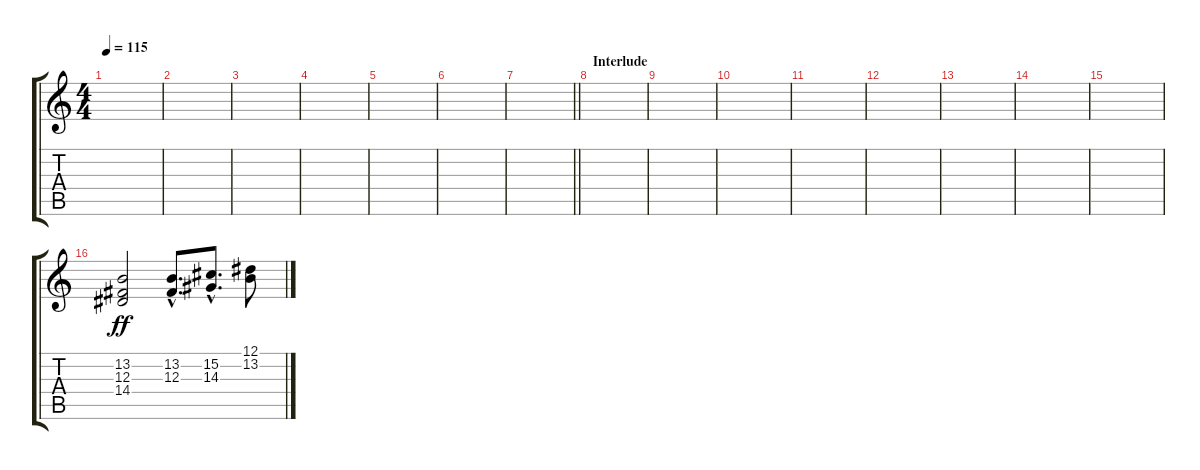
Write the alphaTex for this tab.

\track "" {instrument brightacousticpiano}
\staff {score tabs}
\tuning (Eb4 Bb3 Gb3 Db3 Ab2 Eb2) {hide}
\ts (4 4)
\tempo 115
\clef g2
\ks c
|
|
|
|
|
|
\barLineRight lightlight
|
\section ("" "Interlude")
|
|
|
|
|
|
|
|
(13.2 12.3 14.4).2{dy ff} (13.2{hac} 12.3{hac}).8{d} (15.2{hac} 14.3{hac}).8{d} (12.1 13.2).8
